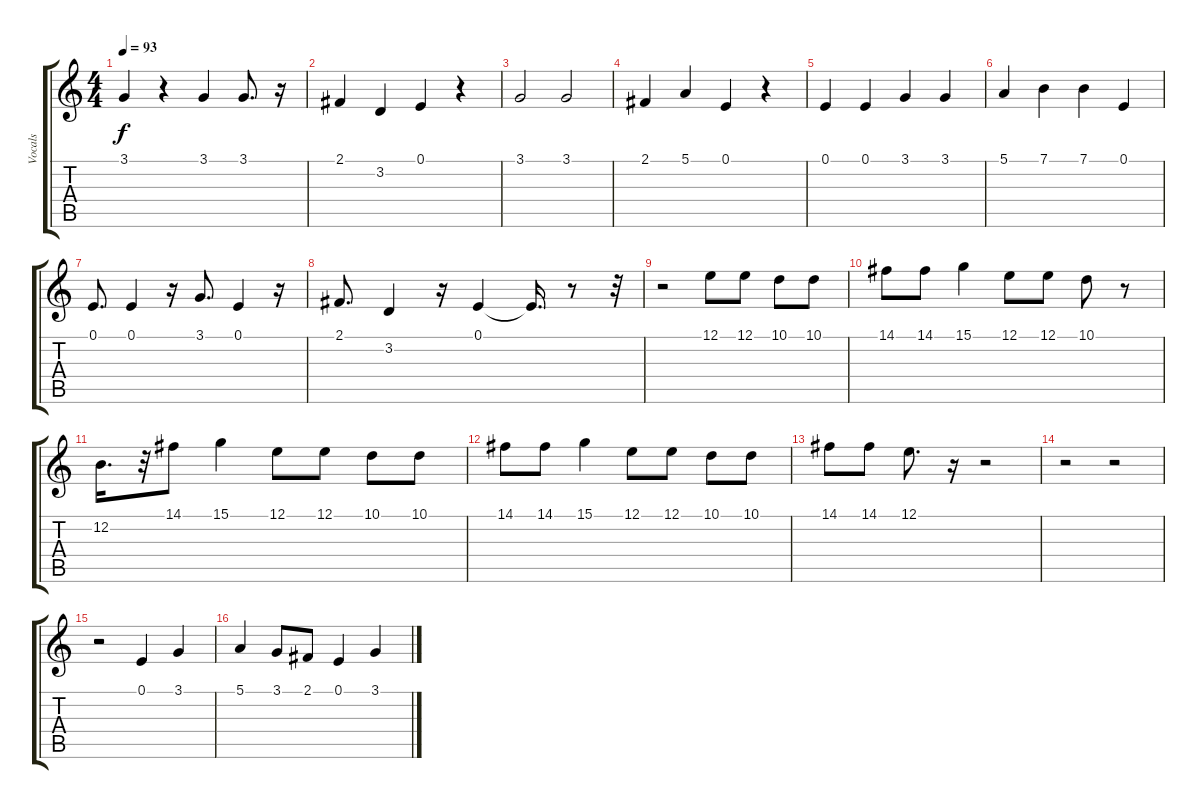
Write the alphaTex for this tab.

\track ("Vocals" "Vocals") {instrument drawbarorgan}
\staff {score tabs}
\tuning (E4 B3 G3 D3 A2 E2) {hide}
\ts (4 4)
\tempo 93
\clef g2
\ks c
3.1.4{dy f instrument drawbarorgan} r.4 3.1.4 3.1.8{d} r.16 |
2.1.4 3.2.4 0.1.4 r.4 |
3.1.2 3.1.2 |
2.1.4 5.1.4 0.1.4 r.4 |
0.1.4 0.1.4 3.1.4 3.1.4 |
5.1.4 7.1.4 7.1.4 0.1.4 |
0.1.8{d} 0.1.4 r.16 3.1.8{d} 0.1.4 r.16 |
2.1.8{d} 3.2.4 r.16 0.1.4 0.1{t}.16{d} r.8 r.32 |
r.2 12.1.8 12.1.8 10.1.8 10.1.8 |
14.1.8 14.1.8 15.1.4 12.1.8 12.1.8 10.1.8 r.8 |
12.2.16{d} r.32 14.1.8 15.1.4 12.1.8 12.1.8 10.1.8 10.1.8 |
14.1.8 14.1.8 15.1.4 12.1.8 12.1.8 10.1.8 10.1.8 |
14.1.8 14.1.8 12.1.8{d} r.16 r.2 |
r.2 r.2 |
r.2 0.1.4 3.1.4 |
5.1.4 3.1.8 2.1.8 0.1.4 3.1.4
